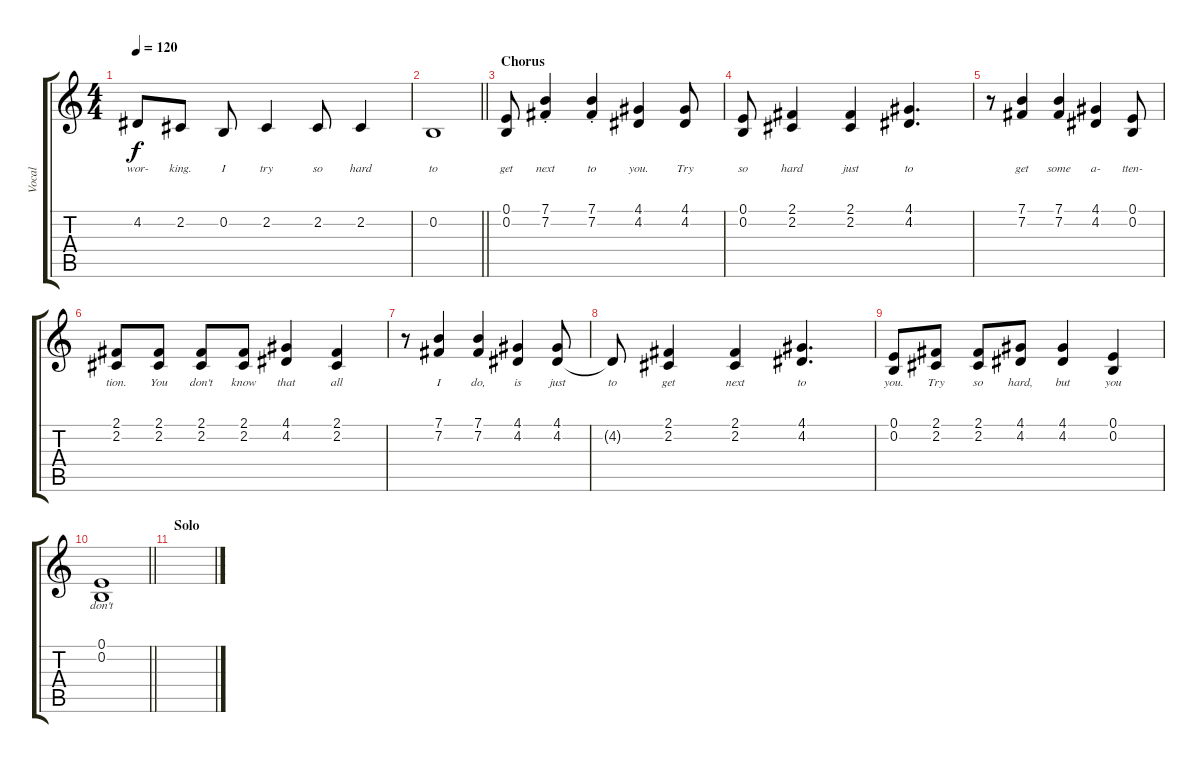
\track ("Vocal" "Vocal") {mute instrument clarinet}
\staff {score tabs}
\tuning (E4 B3 G3 D3 A2 E2) {hide}
\ts (4 4)
\tempo 120
\clef g2
\ks c
4.2{t}.8{lyrics (0 "wor-") lyrics (1 "") lyrics (2 "") lyrics (3 "") lyrics (4 "") dy f} 2.2.8{lyrics (0 "king.") lyrics (1 "") lyrics (2 "") lyrics (3 "") lyrics (4 "")} 0.2.8{lyrics (0 "I") lyrics (1 "") lyrics (2 "") lyrics (3 "") lyrics (4 "")} 2.2.4{lyrics (0 "try") lyrics (1 "") lyrics (2 "") lyrics (3 "") lyrics (4 "")} 2.2.8{lyrics (0 "so") lyrics (1 "") lyrics (2 "") lyrics (3 "") lyrics (4 "")} 2.2.4{lyrics (0 "hard") lyrics (1 "") lyrics (2 "") lyrics (3 "") lyrics (4 "")} |
\barLineRight lightlight
0.2.1{lyrics (0 "to") lyrics (1 "") lyrics (2 "") lyrics (3 "") lyrics (4 "")} |
\section ("" "Chorus")
(0.1 0.2).8{lyrics (0 "get") lyrics (1 "") lyrics (2 "") lyrics (3 "") lyrics (4 "")} (7.1 7.2{st}).4{lyrics (0 "next") lyrics (1 "") lyrics (2 "") lyrics (3 "") lyrics (4 "")} (7.1 7.2{st}).4{lyrics (0 "to") lyrics (1 "") lyrics (2 "") lyrics (3 "") lyrics (4 "")} (4.1 4.2).4{lyrics (0 "you.") lyrics (1 "") lyrics (2 "") lyrics (3 "") lyrics (4 "")} (4.1 4.2).8{lyrics (0 "Try") lyrics (1 "") lyrics (2 "") lyrics (3 "") lyrics (4 "")} |
(0.1 0.2).8{lyrics (0 "so") lyrics (1 "") lyrics (2 "") lyrics (3 "") lyrics (4 "")} (2.1 2.2).4{lyrics (0 "hard") lyrics (1 "") lyrics (2 "") lyrics (3 "") lyrics (4 "")} (2.1 2.2).4{lyrics (0 "just") lyrics (1 "") lyrics (2 "") lyrics (3 "") lyrics (4 "")} (4.1 4.2).4{d lyrics (0 "to") lyrics (1 "") lyrics (2 "") lyrics (3 "") lyrics (4 "")} |
r.8 (7.1 7.2).4{lyrics (0 "get") lyrics (1 "") lyrics (2 "") lyrics (3 "") lyrics (4 "")} (7.1 7.2).4{lyrics (0 "some") lyrics (1 "") lyrics (2 "") lyrics (3 "") lyrics (4 "")} (4.1 4.2).4{lyrics (0 "a-") lyrics (1 "") lyrics (2 "") lyrics (3 "") lyrics (4 "")} (0.1 0.2).8{lyrics (0 "tten-") lyrics (1 "") lyrics (2 "") lyrics (3 "") lyrics (4 "")} |
(2.1 2.2).8{lyrics (0 "tion.") lyrics (1 "") lyrics (2 "") lyrics (3 "") lyrics (4 "")} (2.1 2.2).8{lyrics (0 "You") lyrics (1 "") lyrics (2 "") lyrics (3 "") lyrics (4 "")} (2.1 2.2).8{lyrics (0 "don't") lyrics (1 "") lyrics (2 "") lyrics (3 "") lyrics (4 "")} (2.1 2.2).8{lyrics (0 "know") lyrics (1 "") lyrics (2 "") lyrics (3 "") lyrics (4 "")} (4.1 4.2).4{lyrics (0 "that") lyrics (1 "") lyrics (2 "") lyrics (3 "") lyrics (4 "")} (2.1 2.2).4{lyrics (0 "all") lyrics (1 "") lyrics (2 "") lyrics (3 "") lyrics (4 "")} |
r.8 (7.1 7.2).4{lyrics (0 "I") lyrics (1 "") lyrics (2 "") lyrics (3 "") lyrics (4 "")} (7.1 7.2).4{lyrics (0 "do,") lyrics (1 "") lyrics (2 "") lyrics (3 "") lyrics (4 "")} (4.1 4.2).4{lyrics (0 "is") lyrics (1 "") lyrics (2 "") lyrics (3 "") lyrics (4 "")} (4.1 4.2).8{lyrics (0 "just") lyrics (1 "") lyrics (2 "") lyrics (3 "") lyrics (4 "")} |
4.2{t}.8{lyrics (0 "to") lyrics (1 "") lyrics (2 "") lyrics (3 "") lyrics (4 "")} (2.1 2.2).4{lyrics (0 "get") lyrics (1 "") lyrics (2 "") lyrics (3 "") lyrics (4 "")} (2.1 2.2).4{lyrics (0 "next") lyrics (1 "") lyrics (2 "") lyrics (3 "") lyrics (4 "")} (4.1 4.2).4{d lyrics (0 "to") lyrics (1 "") lyrics (2 "") lyrics (3 "") lyrics (4 "")} |
(0.1 0.2).8{lyrics (0 "you.") lyrics (1 "") lyrics (2 "") lyrics (3 "") lyrics (4 "")} (2.1 2.2).8{lyrics (0 "Try") lyrics (1 "") lyrics (2 "") lyrics (3 "") lyrics (4 "")} (2.1 2.2).8{lyrics (0 "so") lyrics (1 "") lyrics (2 "") lyrics (3 "") lyrics (4 "")} (4.1 4.2).8{lyrics (0 "hard,") lyrics (1 "") lyrics (2 "") lyrics (3 "") lyrics (4 "")} (4.1 4.2).4{lyrics (0 "but") lyrics (1 "") lyrics (2 "") lyrics (3 "") lyrics (4 "")} (0.1 0.2).4{lyrics (0 "you") lyrics (1 "") lyrics (2 "") lyrics (3 "") lyrics (4 "")} |
\barLineRight lightlight
(0.1 0.2).1{lyrics (0 "don't") lyrics (1 "") lyrics (2 "") lyrics (3 "") lyrics (4 "")} |
\section ("" "Solo")
